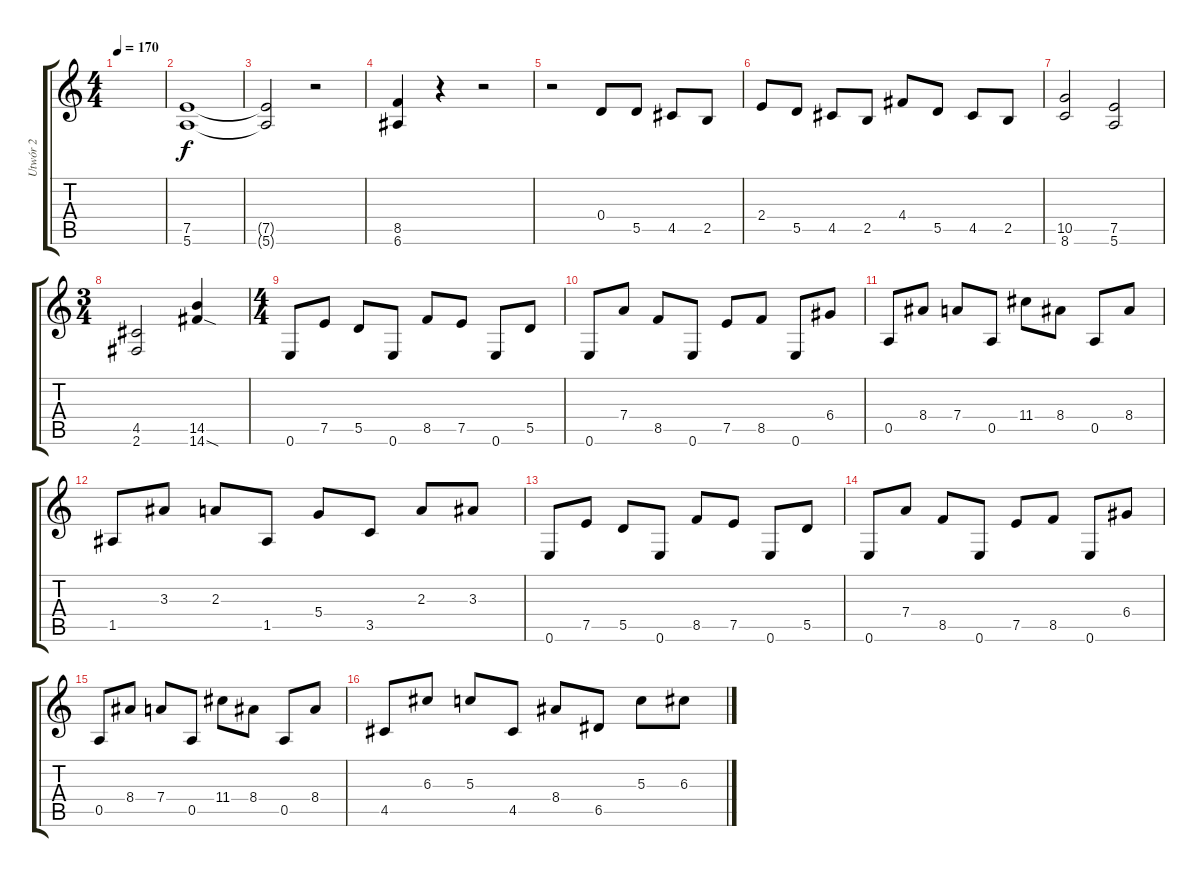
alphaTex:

\track ("Utwór 2" "Utwór 2") {instrument distortionguitar}
\staff {score tabs}
\tuning (E4 B3 G3 D3 A2 E2) {hide}
\ts (4 4)
\tempo 170
\clef g2
\ks c
|
(7.5 5.6).1 |
(7.5{t} 5.6{t}).2 r.2 |
(8.5 6.6).4 r.4 r.2 |
r.2 0.4.8 5.5.8 4.5.8 2.5.8 |
2.4.8 5.5.8 4.5.8 2.5.8 4.4.8 5.5.8 4.5.8 2.5.8 |
(10.5 8.6).2 (7.5 5.6).2 |
\ts (3 4)
(4.5 2.6).2 (14.5 14.6{sod}).4 |
\ts (4 4)
0.6.8 7.5.8 5.5.8 0.6.8 8.5.8 7.5.8 0.6.8 5.5.8 |
0.6.8 7.4.8 8.5.8 0.6.8 7.5.8 8.5.8 0.6.8 6.4.8 |
0.5.8 8.4.8 7.4.8 0.5.8 11.4.8 8.4.8 0.5.8 8.4.8 |
1.5.8 3.3.8 2.3.8 1.5.8 5.4.8 3.5.8 2.3.8 3.3.8 |
0.6.8 7.5.8 5.5.8 0.6.8 8.5.8 7.5.8 0.6.8 5.5.8 |
0.6.8 7.4.8 8.5.8 0.6.8 7.5.8 8.5.8 0.6.8 6.4.8 |
0.5.8 8.4.8 7.4.8 0.5.8 11.4.8 8.4.8 0.5.8 8.4.8 |
4.5.8 6.3.8 5.3.8 4.5.8 8.4.8 6.5.8 5.3.8 6.3.8
